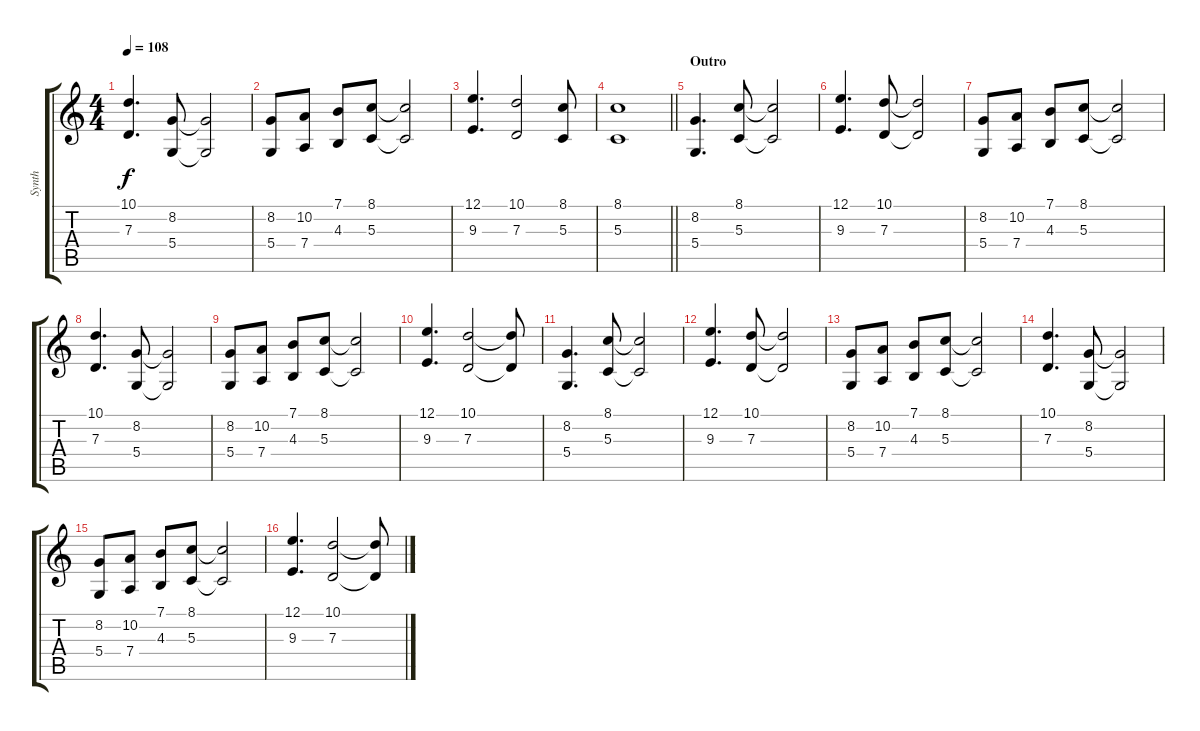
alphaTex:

\track ("Synth" "Synth") {instrument stringensemble1}
\staff {score tabs}
\tuning (E4 B3 G3 D3 A2 E2) {hide}
\ts (4 4)
\tempo 108
\clef g2
\ks c
(10.1 7.3).4{d dy f} (8.2 5.4).8 (8.2{t} 5.4{t}).2 |
(8.2 5.4).8 (10.2 7.4).8 (7.1 4.3).8 (8.1 5.3).8 (8.1{t} 5.3{t}).2 |
(12.1 9.3).4{d} (10.1 7.3).2 (8.1 5.3).8 |
\barLineRight lightlight
(8.1 5.3).1 |
\section ("" "Outro")
(8.2 5.4).4{d} (8.1 5.3).8 (8.1{t} 5.3{t}).2 |
(12.1 9.3).4{d} (10.1 7.3).8 (10.1{t} 7.3{t}).2 |
(8.2 5.4).8 (10.2 7.4).8 (7.1 4.3).8 (8.1 5.3).8 (8.1{t} 5.3{t}).2 |
(10.1 7.3).4{d} (8.2 5.4).8 (8.2{t} 5.4{t}).2 |
(8.2 5.4).8 (10.2 7.4).8 (7.1 4.3).8 (8.1 5.3).8 (8.1{t} 5.3{t}).2 |
(12.1 9.3).4{d} (10.1 7.3).2 (10.1{t} 7.3{t}).8 |
(8.2 5.4).4{d} (8.1 5.3).8 (8.1{t} 5.3{t}).2 |
(12.1 9.3).4{d} (10.1 7.3).8 (10.1{t} 7.3{t}).2 |
(8.2 5.4).8 (10.2 7.4).8 (7.1 4.3).8 (8.1 5.3).8 (8.1{t} 5.3{t}).2 |
(10.1 7.3).4{d} (8.2 5.4).8 (8.2{t} 5.4{t}).2 |
(8.2 5.4).8 (10.2 7.4).8 (7.1 4.3).8 (8.1 5.3).8 (8.1{t} 5.3{t}).2 |
(12.1 9.3).4{d} (10.1 7.3).2 (10.1{t} 7.3{t}).8
